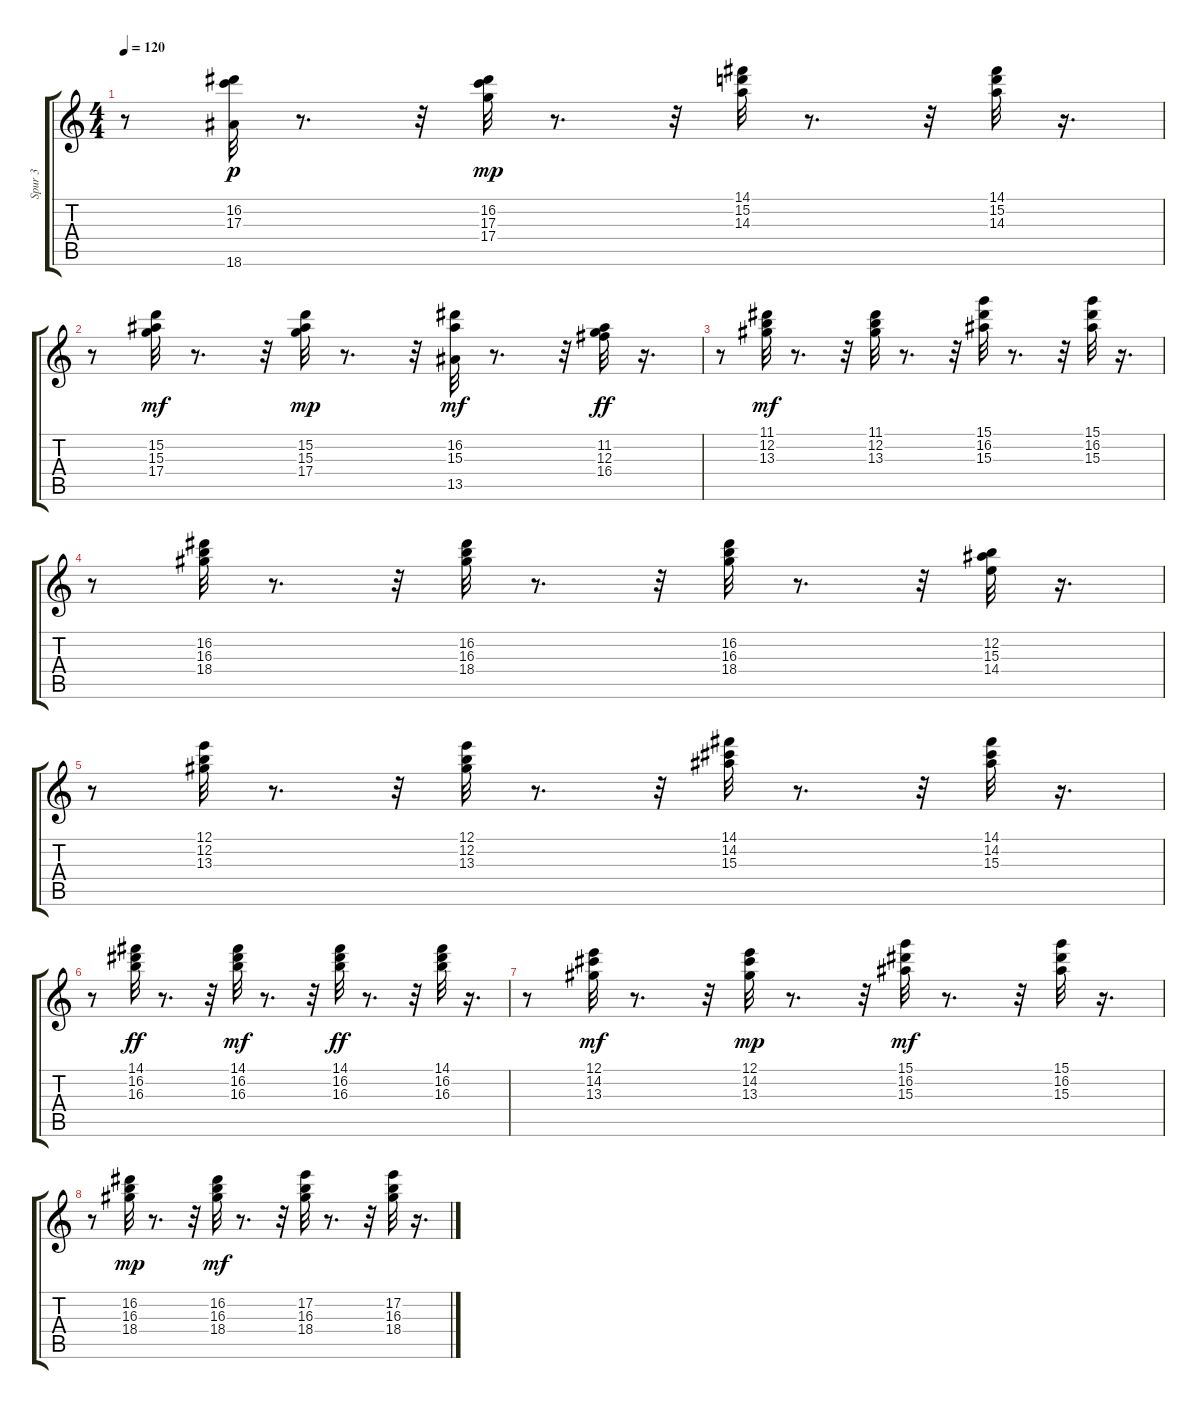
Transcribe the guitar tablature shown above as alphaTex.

\track ("Spur 3" "Spur 3") {instrument acousticguitarsteel}
\staff {score tabs}
\tuning (E4 B3 G3 D3 A2 E2) {hide}
\ts (4 4)
\tempo 120
\clef g2
\ks c
r.8{dy mf} (16.2 17.3 18.6).32{dy p} r.8{d} r.32 (16.2 17.3 17.4).32{dy mp} r.8{d} r.32 (14.1 15.2 14.3).32 r.8{d} r.32 (14.1 15.2 14.3).32 r.16{d} |
r.8 (15.2 15.3 17.4).32{dy mf} r.8{d} r.32 (15.2 15.3 17.4).32{dy mp} r.8{d} r.32 (16.2 15.3 13.5).32{dy mf} r.8{d} r.32 (11.2 12.3 16.4).32{dy ff} r.16{d} |
r.8 (11.1 12.2 13.3).32{dy mf} r.8{d} r.32 (11.1 12.2 13.3).32 r.8{d} r.32 (15.1 16.2 15.3).32 r.8{d} r.32 (15.1 16.2 15.3).32 r.16{d} |
r.8 (16.2 16.3 18.4).32 r.8{d} r.32 (16.2 16.3 18.4).32 r.8{d} r.32 (16.2 16.3 18.4).32 r.8{d} r.32 (12.2 15.3 14.4).32 r.16{d} |
r.8 (12.1 12.2 13.3).32 r.8{d} r.32 (12.1 12.2 13.3).32 r.8{d} r.32 (14.1 14.2 15.3).32 r.8{d} r.32 (14.1 14.2 15.3).32 r.16{d} |
r.8 (14.1 16.2 16.3).32{dy ff} r.8{d} r.32 (14.1 16.2 16.3).32{dy mf} r.8{d} r.32 (14.1 16.2 16.3).32{dy ff} r.8{d} r.32 (14.1 16.2 16.3).32 r.16{d} |
r.8 (12.1 14.2 13.3).32{dy mf} r.8{d} r.32 (12.1 14.2 13.3).32{dy mp} r.8{d} r.32 (15.1 16.2 15.3).32{dy mf} r.8{d} r.32 (15.1 16.2 15.3).32 r.16{d} |
r.8 (16.2 16.3 18.4).32{dy mp} r.8{d} r.32 (16.2 16.3 18.4).32{dy mf} r.8{d} r.32 (17.2 16.3 18.4).32 r.8{d} r.32 (17.2 16.3 18.4).32 r.16{d}
